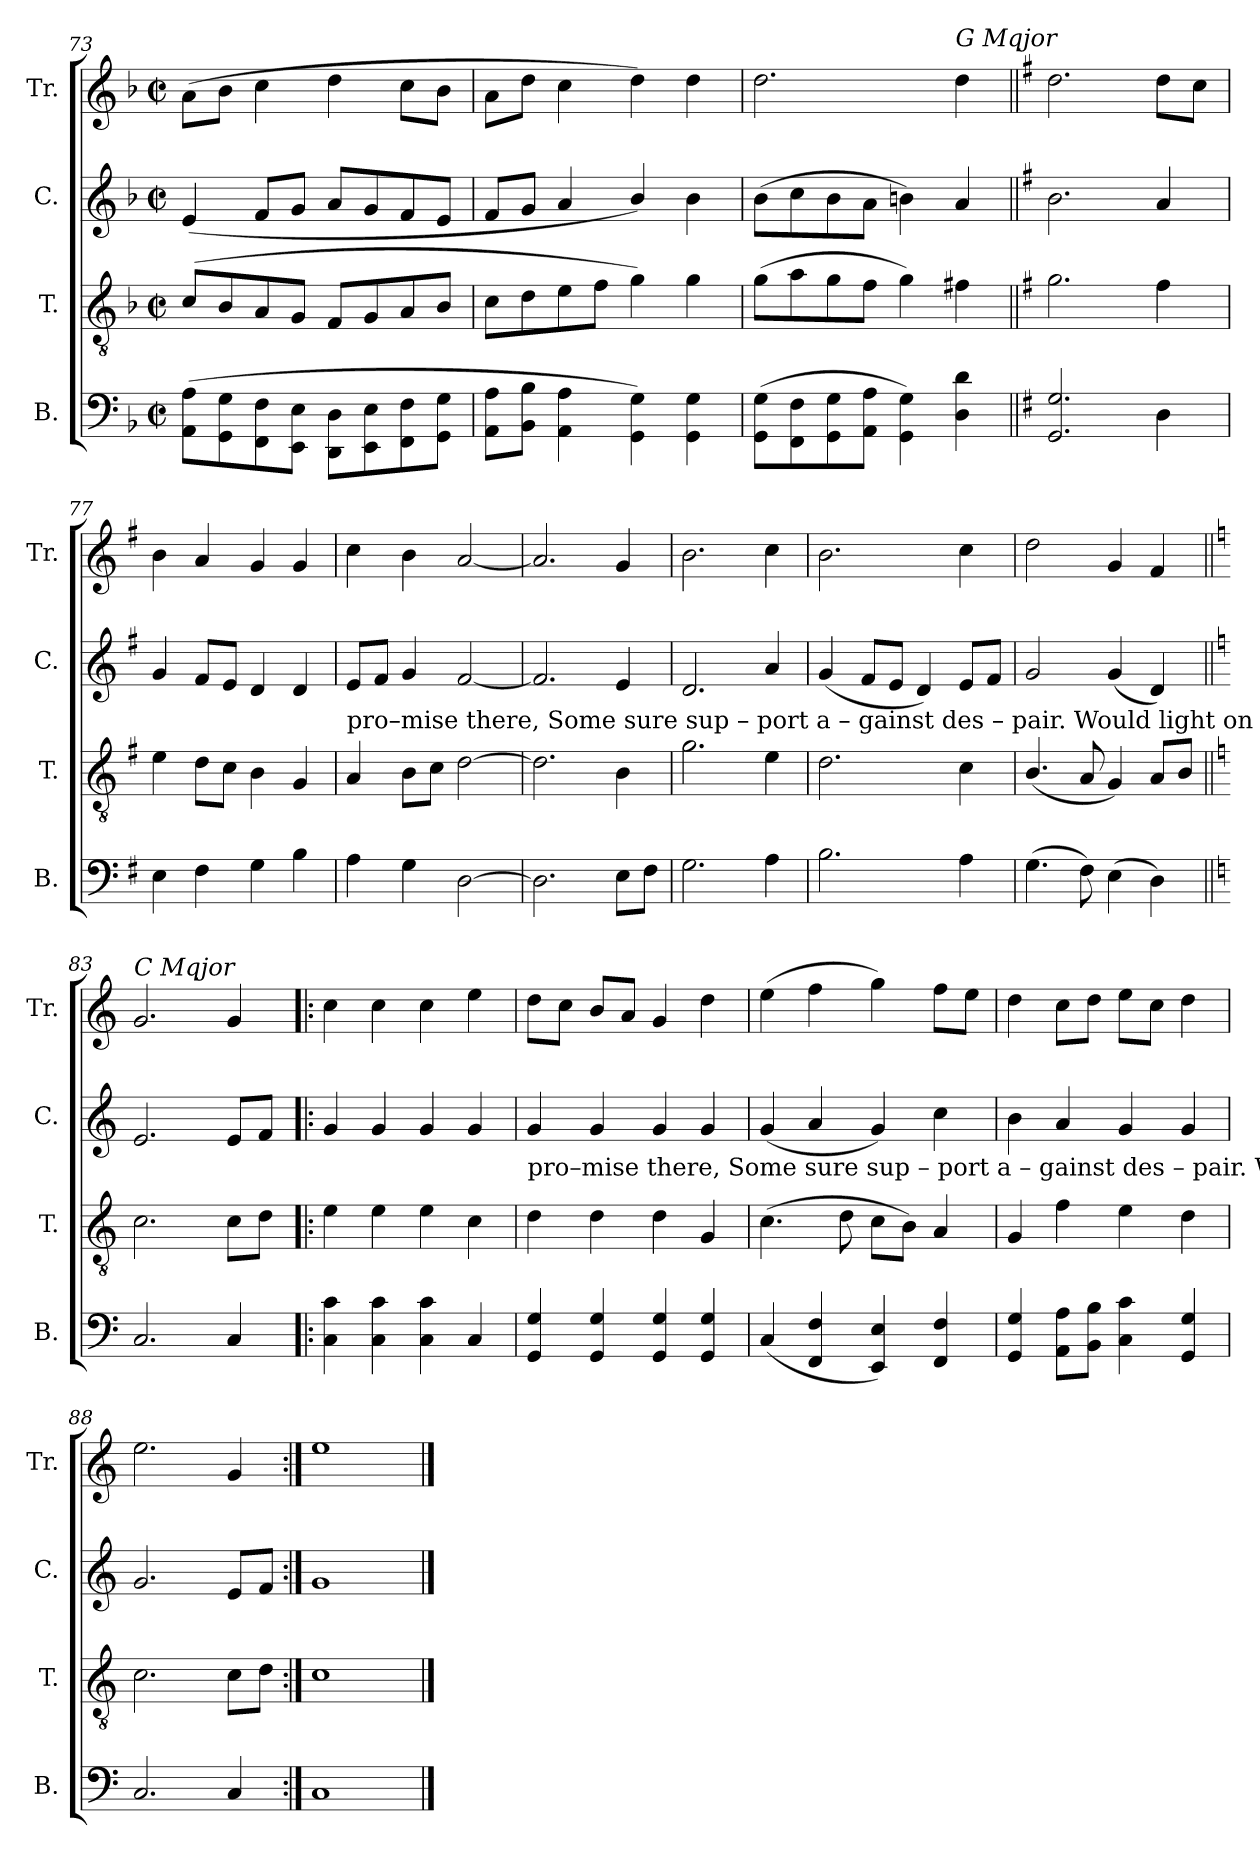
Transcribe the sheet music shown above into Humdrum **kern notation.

**kern	**kern	**kern	**kern
*part4	*part3	*part2	*part1
*staff4	*staff3	*staff2	*staff1
*I"B.	*I"T.	*I"C.	*I"Tr.
*I'B.	*I'T.	*I'C.	*I'Tr.
*clefF4	*clefGv2	*clefG2	*clefG2
*k[b-]	*k[b-]	*k[b-]	*k[b-]
*M2/2	*M2/2	*M2/2	*M2/2
*met(c|)	*met(c|)	*met(c|)	*met(c|)
=73	=73	=73	=73
(8AA\ 8A\L	(8c/L	(4e/	(8a\L
8GG\ 8G\	8B-/	.	8b-\J
8FF\ 8F\	8A/	8f/L	4cc\
8EE\ 8E\J	8G/J	8g/J	.
8DD\ 8D\L	8F/L	8a/L	4dd\
8EE\ 8E\	8G/	8g/	.
8FF\ 8F\	8A/	8f/	8cc\L
8GG\ 8G\J	8B-/J	8e/J	8b-\J
=74	=74	=74	=74
8AA\ 8A\L	8c\L	8f/L	8a\L
8BB-\ 8B-\J	8d\	8g/J	8dd\J
4AA\ 4A\	8e\	4a/	4cc\
.	8f\J	.	.
4GG\ 4G\)	4g\)	4b-/)	4dd\)
4GG\ 4G\	4g\	4b-\	4dd\
=75	=75	=75	=75
(8GG\ 8G\L	(8g\L	(8b-\L	2.dd\
8FF\ 8F\	8a\	8cc\	.
8GG\ 8G\	8g\	8b-\	.
8AA\ 8A\J	8f\J	8a\J	.
4GG\ 4G\)	4g\)	4bn\)	.
!	!	!	!LO:TX:a:i:t=G Mqjor
4D\ 4d\	4f#X\	4a/	4dd\
=76||	=76||	=76||	=76||
*k[f#]	*k[f#]	*k[f#]	*k[f#]
2.GG/ 2.G/	2.g\	2.b\	2.dd\
4D\	4f#\	4a/	8dd\L
.	.	.	8cc\J
=77	=77	=77	=77
4E\	4e\	4g/	4b\
4F#\	8d\L	8f#/L	4a/
.	8c\J	8e/J	.
4G\	4B\	4d/	4g/
4B\	4G/	4d/	4g/
!!LO:PB:g=z
=78	=78	=78	=78
!	!	!LO:TX:b:t=pro–mise    there,                   Some    sure      sup – port                       a    –    gainst        des           –         pair.    Would    light  on  some   sweet	!
4A\	4A/	8e/L	4cc\
.	.	8f#/J	.
4G\	8B\L	4g/	4b\
.	8c\J	.	.
[2D\	[2d\	[2f#/	[2a/
=79	=79	=79	=79
2.D\]	2.d\]	2.f#/]	2.a/]
8E\L	4B\	4e/	4g/
8F#\J	.	.	.
=80	=80	=80	=80
2.G\	2.g\	2.d/	2.b\
4A\	4e\	4a/	4cc\
=81	=81	=81	=81
2.B\	2.d\	(4g/	2.b\
.	.	8f#/L	.
.	.	8e/J	.
.	.	4d/)	.
4A\	4c\	8e/L	4cc\
.	.	8f#/J	.
=82	=82	=82	=82
(4.G\	(4.B/	2g/	2dd\
8F#\)	8A/	.	.
(4E\	4G/)	(4g/	4g/
4D\)	8A/L	4d/)	4f#/
.	8B/J	.	.
=83||	=83||	=83||	=83||
*k[]	*k[]	*k[]	*k[]
!	!	!	!LO:TX:a:i:t=C Mqjor
2.C/	2.c\	2.e/	2.g/
4C/	8c\L	8e/L	4g/
.	8d\J	8f/J	.
=84!|:	=84!|:	=84!|:	=84!|:
4C\ 4c\	4e\	4g/	4cc\
4C\ 4c\	4e\	4g/	4cc\
4C\ 4c\	4e\	4g/	4cc\
4C/	4c\	4g/	4ee\
!!LO:LB:g=z
=85	=85	=85	=85
!	!	!LO:TX:b:t=pro–mise  there,  Some    sure                       sup  –  port   a  – gainst   des – pair.       Would	!
4GG/ 4G/	4d\	4g/	8dd\L
.	.	.	8cc\J
4GG/ 4G/	4d\	4g/	8b/L
.	.	.	8a/J
4GG/ 4G/	4d\	4g/	4g/
4GG/ 4G/	4G/	4g/	4dd\
=86	=86	=86	=86
(4C/	(4.c\	(4g/	(4ee\
4FF/ 4F/	.	4a/	4ff\
.	8d\	.	.
4EE/ 4E/)	8c\L	4g/)	4gg\)
.	8B\J)	.	.
4FF/ 4F/	4A/	4cc\	8ff\L
.	.	.	8ee\J
=87	=87	=87	=87
4GG/ 4G/	4G/	4b\	4dd\
8AA\ 8A\L	4f\	4a/	8cc\L
8BB\ 8B\J	.	.	8dd\J
4C\ 4c\	4e\	4g/	8ee\L
.	.	.	8cc\J
4GG/ 4G/	4d\	4g/	4dd\
=88	=88	=88	=88
2.C/	2.c\	2.g/	2.ee\
4C/	8c\L	8e/L	4g/
.	8d\J	8f/J	.
=89:|!	=89:|!	=89:|!	=89:|!
1C	1c	1g	1ee
==	==	==	==
*-	*-	*-	*-
